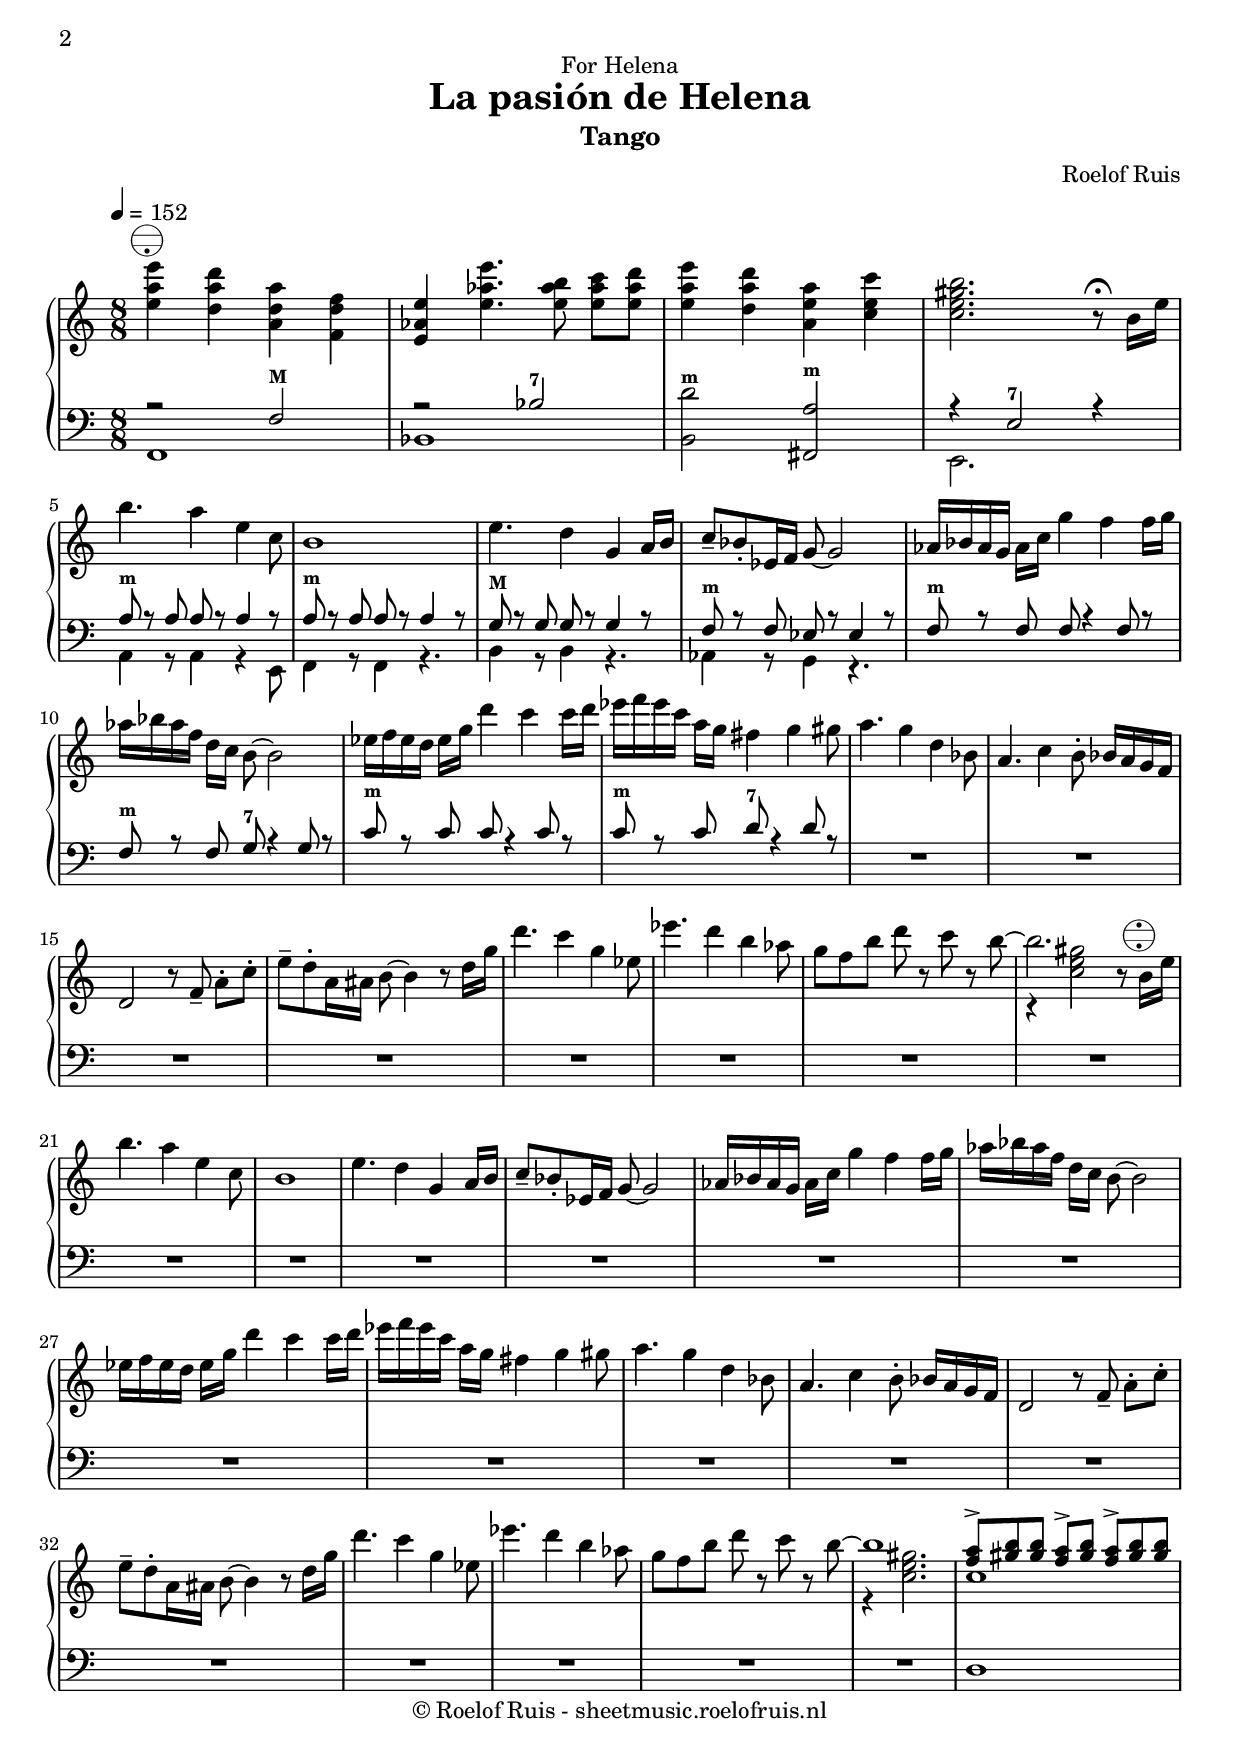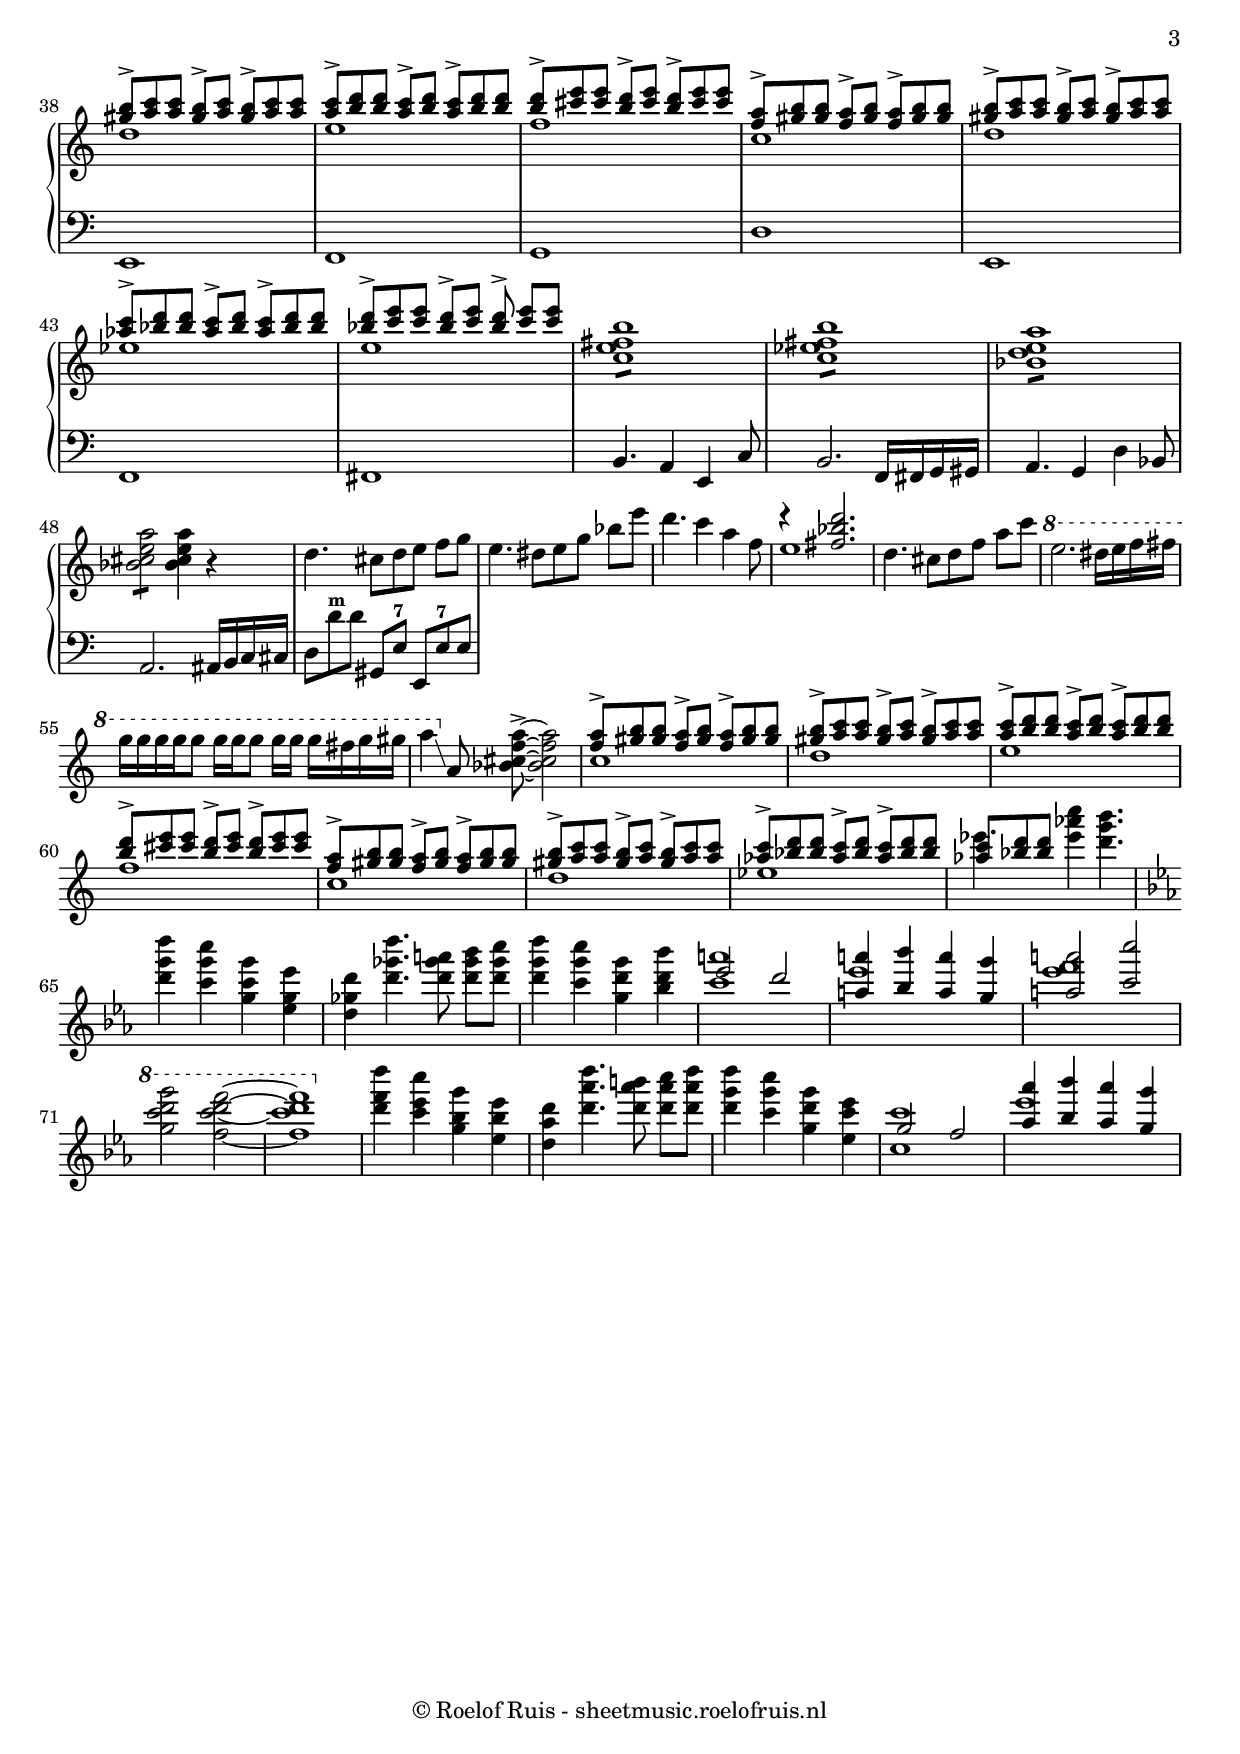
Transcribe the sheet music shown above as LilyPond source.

\version "2.20.0"

\include "../shared_includes.ly"
\version "2.20.0"

% ---- Bellows ----
out = ^\markup { \musicglyph #"accordion.pull" }
in = ^\markup { \musicglyph #"accordion.push" }

outsub = _\markup { \musicglyph #"accordion.pull" }
insub = _\markup { \musicglyph #"accordion.push" }

% ---- Basses ----
mj = ^\markup { \bold \magnify #0.8 { \roman M } }
mn = ^\markup { \bold \magnify #0.8 { \roman m } }
spt = ^\markup { \bold \magnify #0.8 { \roman 7 } }
vsp = ^\markup { \bold \magnify #0.8 { \roman v7 } }

bbass = _\markup {\box {\bold{BB}}}
sbass = _\markup {\box {\bold{SB}}}

% ---- Registers ----

eightva = \markup {\italic \translate #'(1.8 . 0) \raise #2 \magnify #0.8 {"8va"}}
loco    = \markup {\italic \translate #'(1.8 . 0) \raise #2 \magnify #0.8 {"loco"}}

dot = \markup {
  \musicglyph #"accordion.dot"
}

freebass = \markup {
  \musicglyph #"accordion.freebass"
}

discant = \markup {
  \musicglyph #"accordion.discant"
}

fbrega = ^\markup {
  \whiteout
  \combine
  \freebass
  \raise #1.5 \dot
}

fbregz = ^\markup {
  \whiteout
  \combine
  \freebass
  \raise #0.5 \dot
}

fbregza = ^\markup {
  \whiteout
  \combine
  \freebass
  \combine
  \raise #0.5 \dot
  \raise #1.5 \dot
}

regz = ^\markup {
  \whiteout
  \combine
  \discant
  \raise #0.5 \dot
}

regez = ^\markup {
  \whiteout
  \combine
  \discant
    \combine
    \raise #0.5 \dot
    \eightva
}

rega = ^\markup {
  \whiteout
  \combine
  \discant
  \raise #1.5 \dot
}

regzdba = ^\markup {
  \whiteout
  \combine
  \discant
  \combine
    \raise #0.5 \dot
    \combine
      \raise #1.5 \dot
      \translate #'(-1 . 0) \raise #1.5 \dot
}

regdbav = ^\markup {
  \whiteout
  \combine
  \discant
  \combine
    \raise #2.5 \dot
    \combine
      \raise #1.5 \dot
      \translate #'(-1 . 0) \raise #1.5 \dot
}

regav = ^\markup {
  \whiteout
  \combine
  \discant
  \combine
    \raise #2.5 \dot
    \raise #1.5 \dot
}

regdbaz = ^\markup {
  \whiteout
  \combine
  \discant
  \combine
    \raise #0.5 \dot
    \combine
      \raise #1.5 \dot
      \translate #'(-1 . 0) \raise #1.5 \dot
}

regdba = ^\markup {
  \whiteout
  \combine
  \discant
  \combine
    \raise #1.5 \dot
    \translate #'(-1 . 0) \raise #1.5 \dot
}

regza = ^\markup {
  \whiteout
  \combine
  \discant
  \combine
    \raise #0.5 \dot
    \raise #1.5 \dot
}

regeza = ^\markup {
  \whiteout
  \combine
  \discant
  \combine
    \raise #0.5 \dot
    \combine
      \raise #1.5 \dot
      \eightva
}

regzv = ^\markup {
  \whiteout
  \combine
  \discant
  \combine
    \raise #0.5 \dot
    \raise #2.5 \dot
}

regzav = ^\markup {
  \whiteout
  \combine
  \discant
  \combine
    \raise #2.5 \dot
    \combine
      \raise #1.5 \dot
      \raise #0.5 \dot
}

regezv = ^\markup {
  \whiteout
  \combine
  \discant
  \combine
    \raise #0.5 \dot
    \combine
      \raise #2.5 \dot
      \eightva
}

regzacv = ^\markup {
  \whiteout
  \combine
  \discant
  \combine
    \raise #2.5 \dot
    \combine
      \translate #'(-1 . 0) \raise #1.5 \dot
      \raise #0.5 \dot
}

regzacvl = ^\markup {
  \whiteout
  \combine
  \discant
  \combine
    \raise #2.5 \dot
    \combine
      \translate #'(-1 . 0) \raise #1.5 \dot
      \combine
        \raise # 0.5 \dot
        \loco
}

regzdbav = ^\markup {
  \whiteout
  \combine
  \discant
  \combine
    \raise #2.5 \dot
    \combine
      \raise #1.5 \dot
      \combine
      \translate #'(-1 . 0) \raise #1.5 \dot
      \raise #0.5 \dot
}









% ---- Other functionality ----

simile = \markup "simile"
subp = _\markup{ \italic sub \dynamic p }


options = {
  \numericTimeSignature
  \time 8/8
  \key a \minor
  \tempo 4 = 152
}

staffRight = {
  \options
  \clef treble

  \relative c'' {
    <e a e'>4\regz <d a' d> <a d a'> <f d' f> |
    <e as e'> <e' as e'>4. <e as b>8 <e as c> <e as d> |
    <e a e'>4 <d a' d> <a e' a> <c e c'> |
    <c e gis b>2. r8\fermata b16 e |

    \break
    
    b'4. a4 e4 c8 |
    b1 |
    e4. d4 g,4 a16 b |
    c8-- bes-. es,16 f g8~ g2 |
    
    as16[ bes as g] as[ c] g'4 f4 f16 g |
    as16[ bes as f] d[ c] b8~ b2 |
    es16[ f es d] es[ g] d'4 c c16 d |
    es16[ f es c] a[ g] fis4 g4 gis8 |
    
    a4. g4 d bes8 |
    a4. c4 b8-. bes16 a g f |
    d2 r8 f8-- a-. c-. |
    e-- d-. a16 ais b8~ b4 r8 d16 g |
    
    d'4. c4 g4 es8 |
    es'4. d4 b as8 |
    g8 f b d r c r
    << { \stemDown b~ \stemNeutral b2. b,8\rest b16[\regzv e] } \\ { s 8 r4 <gis e c>2 s4 } >> |
    
    b4. a4 e4 c8 |
    b1 |
    e4. d4 g,4 a16 b |
    c8-- bes-. es,16 f g8~ g2 |
    
    as16[ bes as g] as[ c] g'4 f4 f16 g |
    as16[ bes as f] d[ c] b8~ b2 |
    es16[ f es d] es[ g] d'4 c c16 d |
    es16[ f es c] a[ g] fis4 g4 gis8 |
    
    a4. g4 d bes8 |
    a4. c4 b8-. bes16 a g f |
    d2 r8 f8-- a-. c-. |
    e-- d-. a16 ais b8~ b4 r8 d16 g |
    
    d'4. c4 g4 es8 |
    es'4. d4 b as8 |
    g8 f b d r c r
    << { \stemDown b~ \stemNeutral b1 } \\ { s 8 r4 <gis e c>2. } >> |
    
    << { <f a>8[-> <gis b> <gis b>] <f a>[-> <gis b>] <f a>[-> <gis b> <gis b>] } \\ { c,1 } >>
    << { <gis' b>8-> <a c> <a c> <gis b>[-> <a c>] <gis b>[-> <a c> <a c>] } \\ { d,1 } >>
    << { <a' c>8-> <b d> <b d> <a c>[-> <b d>] <a c>[-> <b d> <b d>] } \\ { e,1 } >>
    << { <b' d>8-> <cis e> <cis e> <b d>[-> <cis e>] <b d>[-> <cis e> <cis e>] } \\ { f,1 } >>
    
    << { <f a>8[-> <gis b> <gis b>] <f a>[-> <gis b>] <f a>[-> <gis b> <gis b>] } \\ { c,1 } >>
    << { <gis' b>8-> <a c> <a c> <gis b>[-> <a c>] <gis b>[-> <a c> <a c>] } \\ { d,1 } >>
    << { <as' c>8-> <bes d> <bes d> <as c>[-> <bes d>] <as c>[-> <bes d> <bes d>] } \\ { es,1 } >>
    << { <bes' d>8-> <c e> <c e> <bes d>[-> <c e>] <bes d>8-> <c e> <c e>] } \\ { e,1 } >>
    
    \repeat tremolo 8 { <c e fis b>8 }
    \repeat tremolo 8 { <c es fis b>8 }
    \repeat tremolo 8 { <bes d e a>8 }
    \repeat tremolo 4 { <bes cis e a>8 } <bes cis e a>4 r4 |
    
    d4. cis8 d e f g |
    e4. dis8 e g bes e |
    d4. c4 a f8 |
    << { r4 <fis bes d>2. } \\ { e1 } >>
    d4. cis8 d f a c |
    \ottava 1
    e2. dis16 e f fis |
    g16 g g g g8 g16[ g g8] g16 g g fis g gis |
    a4\glissando
    \ottava 0
    a,,8 <bes~ cis~ f~ a~>8-> <bes cis f a>2 |
    
    << { <f' a>8[-> <gis b> <gis b>] <f a>[-> <gis b>] <f a>[-> <gis b> <gis b>] } \\ { c,1 } >>
    << { <gis' b>8-> <a c> <a c> <gis b>[-> <a c>] <gis b>[-> <a c> <a c>] } \\ { d,1 } >>
    << { <a' c>8-> <b d> <b d> <a c>[-> <b d>] <a c>[-> <b d> <b d>] } \\ { e,1 } >>
    << { <b' d>8-> <cis e> <cis e> <b d>[-> <cis e>] <b d>[-> <cis e> <cis e>] } \\ { f,1 } >>
    
    << { <f a>8[-> <gis b> <gis b>] <f a>[-> <gis b>] <f a>[-> <gis b> <gis b>] } \\ { c,1 } >>
    << { <gis' b>8-> <a c> <a c> <gis b>[-> <a c>] <gis b>[-> <a c> <a c>] } \\ { d,1 } >>
    << { <as' c>8-> <bes d> <bes d> <as c>[-> <bes d>] <as c>[-> <bes d> <bes d>] } \\ { es,1 } >>
    << { <as c>8 <bes d> <bes d> } \\ { es4. } >> <es as c>4 <d g b>4. |
    
    \break
    
    \key es \major
    <d g d'>4 <c g' c> <g c g'> <es g es'> |
    <d ges d'>4 <d' ges d'>4. <d ges a>8 <d ges bes> <d ges c> |
    <d g d'>4 <c g' c> <g d' g> <bes d bes'> |
    << { es2 d } \\ { <c a'>1 } >>
    
    << { <a a'>4 <bes bes'> <a a'> <g g'> } \\ { es'1 } >>
    << { <a, a'>2 <c c'> } \\ { <es f>1 } >>
    \ottava 1
    <g c d g>2 <f~ c'~ d~ f~>2 |
    <f c' d f>1
    \ottava 0

    <d f d'>4 <c es c'> <g bes g'> <es bes' es> |
    <d as' d>4 <d' as' d>4. <d as' b>8 <d as' c> <d as' d> |
    <d g d'>4 <c g' c> <g d' g> <es c' es>4 |
    << { g2 f } \\ { <c c'>1 } >>
    
    << { <as' as'>4 <bes bes'> <as as'> <g g'> } \\ { es'1 } >>
    
    
    
  }
}

staffLeft = {
  \options
  \clef bass

  << { r2 f\mj } \\ { f,1 } >>
  << { r2 bes\spt } \\ { bes,1 } >>
  <b, d'>2\mn <fis, a>2\mn
  << { r4 e2\spt r4 } \\ { e,2. } >>

  << { a8\mn r8 a8 a8 r8 a4 r8 } \\ { a,4 r8 a,4 r4 e,8 } >>
  << { a8\mn r8 a8 a8 r8 a4 r8 } \\ { f,4 r8 f,4 r4. } >>
  << { g8\mj r8 g8 g8 r8 g4 r8 } \\ { b,4 r8 b,4 r4. } >>
  << { f8\mn r8 f8 es8 r8 es4 r8 } \\ { as,4 r8 g,4 r4. } >>
  << { f8\mn r8 f8 f8 r4 f8 r8 } \\ { } >> |
  << { f8\mn r8 f8 g8\spt r4 g8 r8 } \\ { } >> |
  << { c'8\mn r8 c'8 c'8 r4 c'8 r8 } \\ { } >> |
  << { c'8\mn r8 c'8 d'8\spt r4 d'8 r8 } \\ { } >> |
  R1
  R1*23
  
  d1 |
  e,1 |
  f,1 |
  g,1 |
  d1 |
  e,1 |
  f,1 |
  fis,1 |
  
  b,4. a,4 e,4 c8 |
  b,2. f,16 fis, g, gis, |
  a,4. g,4 d4 bes,8 |
  a,2. ais,16 b, c cis |

  d8 d'8\mn 8 gis,8] e8]\spt e,[ e\spt e]
  
}

dynamicsStaff = \new Dynamics {
  \time 4/4

  % add dynamics
}

\book {
  
  \header {
    title = "La pasión de Helena"
    dedication = "For Helena"
    subtitle = "Tango"
    composer = "Roelof Ruis"
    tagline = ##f
    instrumentName = "Accordion solo"
    year = "2025"
    description = "A passionate Tango using the unusual rhythm grouping of 3-2-3."
    info = ""
    permission = "Licensed under the Creative Commons Attribution-NoDerivatives 4.0 International License."
    projecturl = \githuburl
    version = "" % e.g. January 2022
  }

  \paper {
    %max-systems-per-page = 5
    %min-systems-per-page = 5
    %ragged-last-bottom = ##f

    indent = 0.0
    print-all-headers = ##t
    
    bookTitleMarkup = \markup {
      \column {
        \vspace #2
        \fill-line { \fontsize #2 \fromproperty #'header:dedication }
        \vspace #1
        \fill-line { \fontsize #8 \fromproperty #'header:title }
        \vspace #2
        \fill-line { \fontsize #6 \italic \fromproperty #'header:composer }
        \vspace #.5
        \fill-line { \fontsize #2 \fromproperty #'header:year }
        \vspace #3
        \fill-line { \fontsize #4 \fromproperty #'header:instrumentName }
        \vspace #10
        \override #'(line-width . 55)
        \fontsize #1
        \justify-field #'header:description
        \vspace #1
        \fontsize #1
        \justify-field #'header:info
        \vspace #4
        \override #'(line-width . 55)
        \fontsize #1
        \justify-field #'header:permission
        \vspace #1
        \vspace #14
        \justify { \char ##x00A9 Roelof Ruis \concat { " - Version " \fromproperty #'header:version } }
        \typewriter { \fromproperty #'header:projecturl }
      }
    }
    
    oddFooterMarkup = \markup {
      \fill-line {
        \center-column {
          \if \should-print-page-number
          \line { \char ##x00A9 Roelof Ruis - sheetmusic.roelofruis.nl }
        }
      }
    }  
  }

  \score {
    \header {
      breakbefore = ##t
    }

    \new PianoStaff \with {
      % \override StaffGrouper.staff-staff-spacing = #'((basic-distance . 12) (padding . 1))
    } <<
      \new Staff = "right" \with {midiInstrument = "harmonica"} \staffRight
      \dynamicsStaff
      \new Staff = "left" \with {midiInstrument = "harmonica"} \staffLeft
    >>

    \layout {}
    
    \midi {}
  }
}
